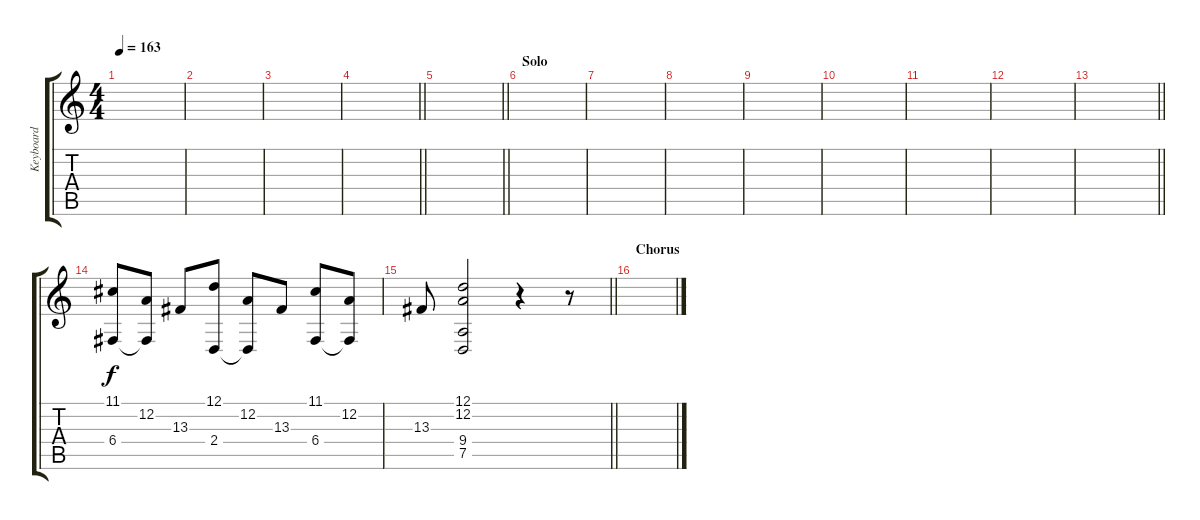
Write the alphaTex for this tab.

\track ("Keyboard" "Keyboard") {instrument honkytonkpiano}
\staff {score tabs}
\tuning (D4 A3 F3 C3 G2 D2) {hide}
\ts (4 4)
\tempo 163
\clef g2
\ks c
|
|
|
\barLineRight lightlight
|
\barLineRight lightlight
|
\section ("" "Solo")
|
|
|
|
|
|
|
\barLineRight lightlight
|
(11.1 6.4).8{dy f instrument honkytonkpiano} (12.2 6.4{t}).8 13.3.8 (12.1 2.4).8 (12.2 2.4{t}).8 13.3.8 (11.1 6.4).8 (12.2 6.4{t}).8 |
\barLineRight lightlight
13.3.8 (12.1 12.2 9.4 7.5).2 r.4 r.8 |
\section ("" "Chorus")
